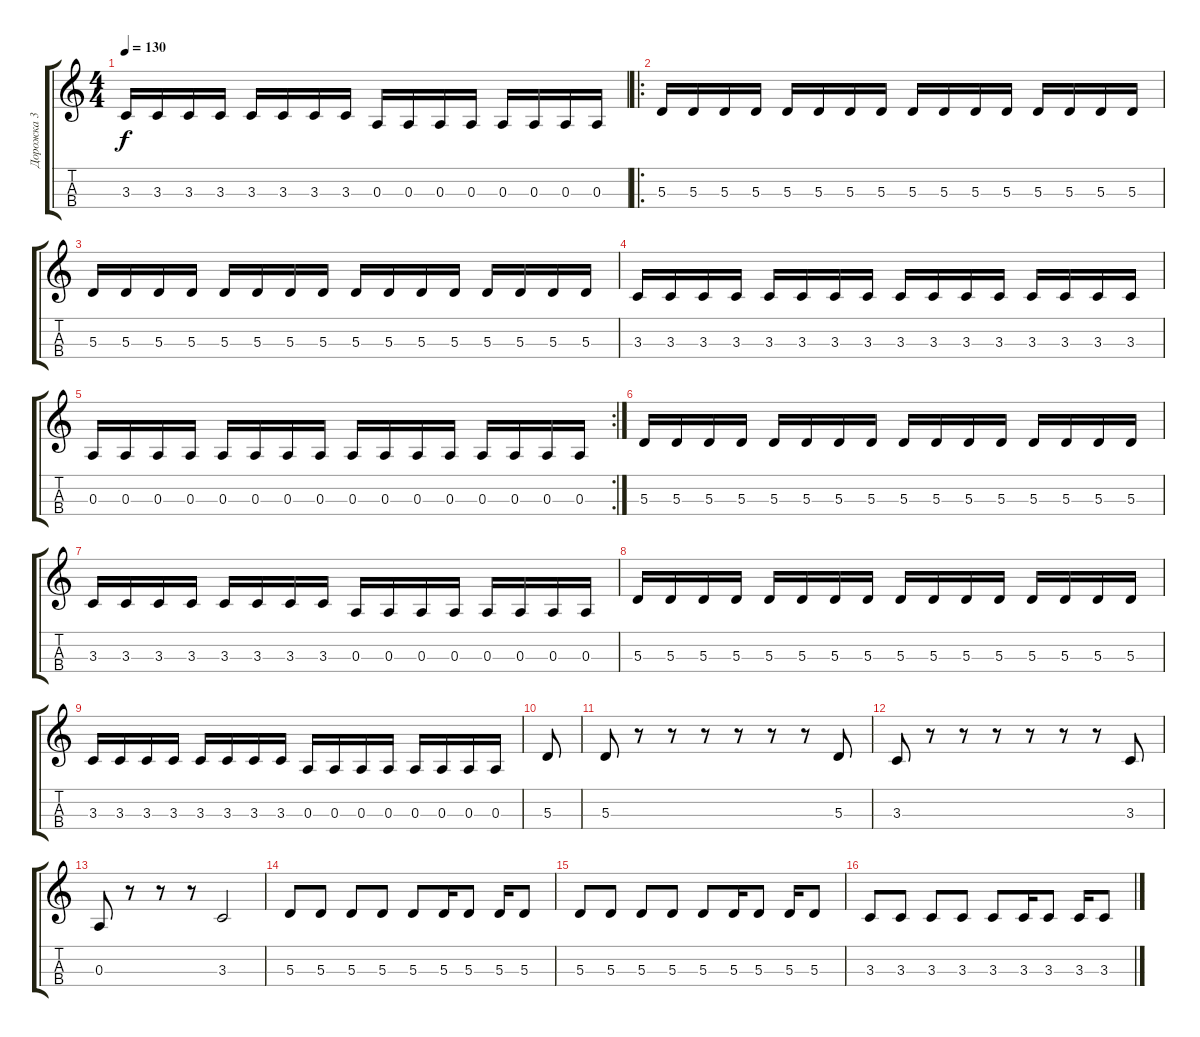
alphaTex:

\track ("Дорожка 3" "Дорожка 3") {instrument slapbass1}
\staff {score tabs}
\tuning (G3 D3 A2 E2) {hide}
\ts (4 4)
\tempo 130
\clef g2
\ks c
3.3.16{dy f} 3.3.16 3.3.16 3.3.16 3.3.16 3.3.16 3.3.16 3.3.16 0.3.16 0.3.16 0.3.16 0.3.16 0.3.16 0.3.16 0.3.16 0.3.16 |
\ro
5.3.16 5.3.16 5.3.16 5.3.16 5.3.16 5.3.16 5.3.16 5.3.16 5.3.16 5.3.16 5.3.16 5.3.16 5.3.16 5.3.16 5.3.16 5.3.16 |
5.3.16 5.3.16 5.3.16 5.3.16 5.3.16 5.3.16 5.3.16 5.3.16 5.3.16 5.3.16 5.3.16 5.3.16 5.3.16 5.3.16 5.3.16 5.3.16 |
3.3.16 3.3.16 3.3.16 3.3.16 3.3.16 3.3.16 3.3.16 3.3.16 3.3.16 3.3.16 3.3.16 3.3.16 3.3.16 3.3.16 3.3.16 3.3.16 |
\rc 2
0.3.16 0.3.16 0.3.16 0.3.16 0.3.16 0.3.16 0.3.16 0.3.16 0.3.16 0.3.16 0.3.16 0.3.16 0.3.16 0.3.16 0.3.16 0.3.16 |
5.3.16 5.3.16 5.3.16 5.3.16 5.3.16 5.3.16 5.3.16 5.3.16 5.3.16 5.3.16 5.3.16 5.3.16 5.3.16 5.3.16 5.3.16 5.3.16 |
3.3.16 3.3.16 3.3.16 3.3.16 3.3.16 3.3.16 3.3.16 3.3.16 0.3.16 0.3.16 0.3.16 0.3.16 0.3.16 0.3.16 0.3.16 0.3.16 |
5.3.16 5.3.16 5.3.16 5.3.16 5.3.16 5.3.16 5.3.16 5.3.16 5.3.16 5.3.16 5.3.16 5.3.16 5.3.16 5.3.16 5.3.16 5.3.16 |
3.3.16 3.3.16 3.3.16 3.3.16 3.3.16 3.3.16 3.3.16 3.3.16 0.3.16 0.3.16 0.3.16 0.3.16 0.3.16 0.3.16 0.3.16 0.3.16 |
5.3.8 |
5.3.8 r.8 r.8 r.8 r.8 r.8 r.8 5.3.8 |
3.3.8 r.8 r.8 r.8 r.8 r.8 r.8 3.3.8 |
0.3.8 r.8 r.8 r.8 3.3.2 |
5.3.8{volume 10} 5.3.8 5.3.8 5.3.8 5.3.8 5.3.16 5.3.8 5.3.16 5.3.8 |
5.3.8 5.3.8 5.3.8 5.3.8 5.3.8 5.3.16 5.3.8 5.3.16 5.3.8 |
3.3.8 3.3.8 3.3.8 3.3.8 3.3.8 3.3.16 3.3.8 3.3.16 3.3.8
